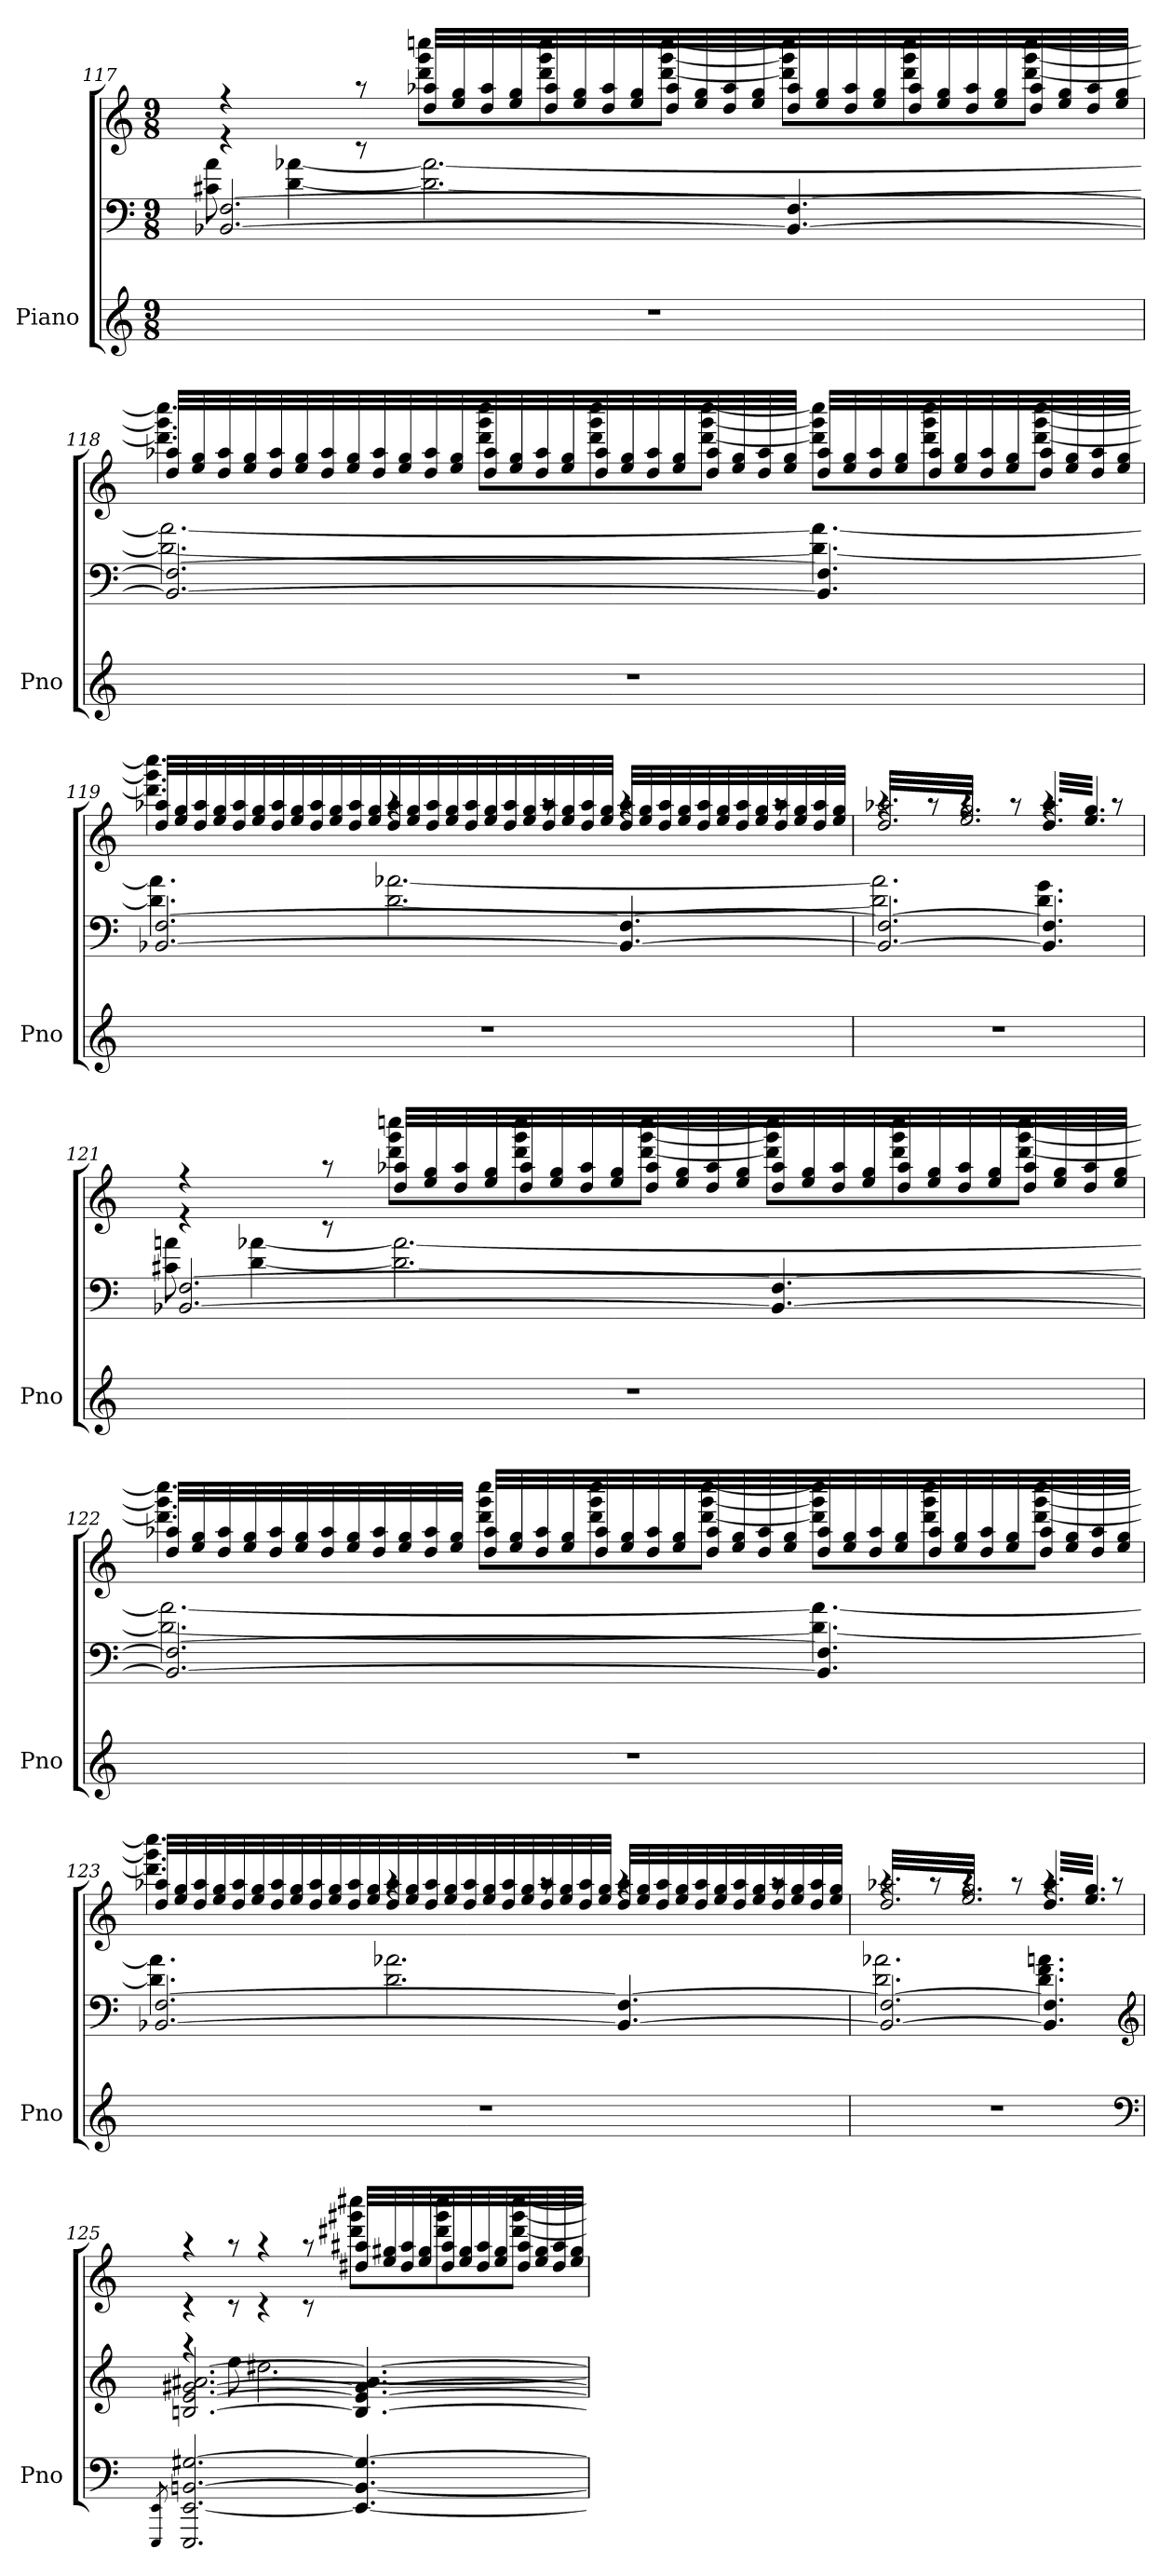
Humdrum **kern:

**kern	**kern	**kern
*part1	*part1	*part1
*staff3	*staff2	*staff1
*I"Piano	*	*
*I'Pno	*	*
*clefG2	*clefF4	*clefG2
*k[]	*k[]	*k[]
*M9/8	*M9/8	*M9/8
=117	=117	=117
*	*^	*^
8%9r	[2.BB-X [2.F	8c#X 8a	4r	4r
.	.	[4d [4a-X	.	.
.	.	.	8rc	8raa
.	.	2.d_ 2.a-_	32dd 32aa-XLLL	8ddd 8ggg 8ccccnL
.	.	.	32ee 32gg	.
.	.	.	32dd 32aa-	.
.	.	.	32ee 32gg	.
.	.	.	32dd 32aa-	8ddd 8ggg 8cccc
.	.	.	32ee 32gg	.
.	.	.	32dd 32aa-	.
.	.	.	32ee 32gg	.
.	.	.	32dd 32aa-	[8ddd [8ggg [8ccccJ
.	.	.	32ee 32gg	.
.	.	.	32dd 32aa-	.
.	.	.	32ee 32gg	.
.	4.BB-_ 4.F_	.	32dd 32aa-	8ddd] 8ggg] 8cccc]L
.	.	.	32ee 32gg	.
.	.	.	32dd 32aa-	.
.	.	.	32ee 32gg	.
.	.	.	32dd 32aa-	8ddd 8ggg 8cccc
.	.	.	32ee 32gg	.
.	.	.	32dd 32aa-	.
.	.	.	32ee 32gg	.
.	.	.	32dd 32aa-	[8ddd [8ggg [8ccccJ
.	.	.	32ee 32gg	.
.	.	.	32dd 32aa-	.
.	.	.	32ee 32ggJJJ	.
=118	=118	=118	=118	=118
8%9r	2.BB-_ 2.F_	2.d_ 2.a-_	32dd 32aa-XLLL	4.ddd] 4.ggg] 4.cccc]
.	.	.	32ee 32gg	.
.	.	.	32dd 32aa-	.
.	.	.	32ee 32gg	.
.	.	.	32dd 32aa-	.
.	.	.	32ee 32gg	.
.	.	.	32dd 32aa-	.
.	.	.	32ee 32gg	.
.	.	.	32dd 32aa-	.
.	.	.	32ee 32gg	.
.	.	.	32dd 32aa-	.
.	.	.	32ee 32gg	.
.	.	.	32dd 32aa-	8ddd 8ggg 8ccccL
.	.	.	32ee 32gg	.
.	.	.	32dd 32aa-	.
.	.	.	32ee 32gg	.
.	.	.	32dd 32aa-	8ddd 8ggg 8cccc
.	.	.	32ee 32gg	.
.	.	.	32dd 32aa-	.
.	.	.	32ee 32gg	.
.	.	.	32dd 32aa-	[8ddd [8ggg [8ccccJ
.	.	.	32ee 32gg	.
.	.	.	32dd 32aa-	.
.	.	.	32ee 32ggJJJ	.
.	4.BB-] 4.F]	4.d_ 4.a-_	32dd 32aa-LLL	8ddd] 8ggg] 8cccc]L
.	.	.	32ee 32gg	.
.	.	.	32dd 32aa-	.
.	.	.	32ee 32gg	.
.	.	.	32dd 32aa-	8ddd 8ggg 8cccc
.	.	.	32ee 32gg	.
.	.	.	32dd 32aa-	.
.	.	.	32ee 32gg	.
.	.	.	32dd 32aa-	[8ddd [8ggg [8ccccJ
.	.	.	32ee 32gg	.
.	.	.	32dd 32aa-	.
.	.	.	32ee 32ggJJJ	.
=119	=119	=119	=119	=119
8%9r	[2.BB-X [2.F	4.d] 4.a-]	32dd 32aa-XLLL	4.ddd] 4.ggg] 4.cccc]
.	.	.	32ee 32gg	.
.	.	.	32dd 32aa-	.
.	.	.	32ee 32gg	.
.	.	.	32dd 32aa-	.
.	.	.	32ee 32gg	.
.	.	.	32dd 32aa-	.
.	.	.	32ee 32gg	.
.	.	.	32dd 32aa-	.
.	.	.	32ee 32gg	.
.	.	.	32dd 32aa-	.
.	.	.	32ee 32gg	.
.	.	[2.d [2.a-X	32dd 32aa-	4raa
.	.	.	32ee 32gg	.
.	.	.	32dd 32aa-	.
.	.	.	32ee 32gg	.
.	.	.	32dd 32aa-	.
.	.	.	32ee 32gg	.
.	.	.	32dd 32aa-	.
.	.	.	32ee 32gg	.
.	.	.	32dd 32aa-	8raa
.	.	.	32ee 32gg	.
.	.	.	32dd 32aa-	.
.	.	.	32ee 32ggJJJ	.
.	4.BB-_ 4.F_	.	32dd 32aa-LLL	4raa
.	.	.	32ee 32gg	.
.	.	.	32dd 32aa-	.
.	.	.	32ee 32gg	.
.	.	.	32dd 32aa-	.
.	.	.	32ee 32gg	.
.	.	.	32dd 32aa-	.
.	.	.	32ee 32gg	.
.	.	.	32dd 32aa-	8raa
.	.	.	32ee 32gg	.
.	.	.	32dd 32aa-	.
.	.	.	32ee 32ggJJJ	.
=120	=120	=120	=120	=120
*	*	*	*tremolo	*
8%9r	2.BB-_ 2.F_	2.d] 2.a-]	32dd 32aa-XLLL	4raa
.	.	.	32ee 32gg	.
.	.	.	32dd 32aa-X	.
.	.	.	32ee 32gg	.
.	.	.	32dd 32aa-X	.
.	.	.	32ee 32gg	.
.	.	.	32dd 32aa-X	.
.	.	.	32ee 32gg	.
.	.	.	32dd 32aa-X	8raa
.	.	.	32ee 32gg	.
.	.	.	32dd 32aa-X	.
.	.	.	32ee 32gg	.
.	.	.	32dd 32aa-X	4raa
.	.	.	32ee 32gg	.
.	.	.	32dd 32aa-X	.
.	.	.	32ee 32gg	.
.	.	.	32dd 32aa-X	.
.	.	.	32ee 32gg	.
.	.	.	32dd 32aa-X	.
.	.	.	32ee 32gg	.
.	.	.	32dd 32aa-X	8raa
.	.	.	32ee 32gg	.
.	.	.	32dd 32aa-X	.
.	.	.	32ee 32ggJJJ	.
.	4.BB-] 4.F]	4.d 4.g	32dd 32aa-LLL	4raa
.	.	.	32ee 32gg	.
.	.	.	32dd 32aa-	.
.	.	.	32ee 32gg	.
.	.	.	32dd 32aa-	.
.	.	.	32ee 32gg	.
.	.	.	32dd 32aa-	.
.	.	.	32ee 32gg	.
.	.	.	32dd 32aa-	8raa
.	.	.	32ee 32gg	.
.	.	.	32dd 32aa-	.
.	.	.	32ee 32ggJJJ	.
*	*	*	*Xtremolo	*
=121	=121	=121	=121	=121
8%9r	[2.BB-X [2.F	8c#X 8an	4r	4r
.	.	.	.	.
.	.	.	.	.
.	.	.	.	.
.	.	[4d [4a-X	.	.
.	.	.	.	.
.	.	.	8rc	8raa
.	.	2.d_ 2.a-_	32dd 32aa-XLLL	8ddd 8ggg 8ccccnL
.	.	.	32ee 32gg	.
.	.	.	32dd 32aa-	.
.	.	.	32ee 32gg	.
.	.	.	32dd 32aa-	8ddd 8ggg 8cccc
.	.	.	32ee 32gg	.
.	.	.	32dd 32aa-	.
.	.	.	32ee 32gg	.
.	.	.	32dd 32aa-	[8ddd [8ggg [8ccccJ
.	.	.	32ee 32gg	.
.	.	.	32dd 32aa-	.
.	.	.	32ee 32gg	.
.	4.BB-_ 4.F_	.	32dd 32aa-	8ddd] 8ggg] 8cccc]L
.	.	.	32ee 32gg	.
.	.	.	32dd 32aa-	.
.	.	.	32ee 32gg	.
.	.	.	32dd 32aa-	8ddd 8ggg 8cccc
.	.	.	32ee 32gg	.
.	.	.	32dd 32aa-	.
.	.	.	32ee 32gg	.
.	.	.	32dd 32aa-	[8ddd [8ggg [8ccccJ
.	.	.	32ee 32gg	.
.	.	.	32dd 32aa-	.
.	.	.	32ee 32ggJJJ	.
=122	=122	=122	=122	=122
8%9r	2.BB-_ 2.F_	2.d_ 2.a-_	32dd 32aa-XLLL	4.ddd] 4.ggg] 4.cccc]
.	.	.	32ee 32gg	.
.	.	.	32dd 32aa-	.
.	.	.	32ee 32gg	.
.	.	.	32dd 32aa-	.
.	.	.	32ee 32gg	.
.	.	.	32dd 32aa-	.
.	.	.	32ee 32gg	.
.	.	.	32dd 32aa-	.
.	.	.	32ee 32gg	.
.	.	.	32dd 32aa-	.
.	.	.	32ee 32ggJJJ	.
.	.	.	32dd 32aa-LLL	8ddd 8ggg 8ccccL
.	.	.	32ee 32gg	.
.	.	.	32dd 32aa-	.
.	.	.	32ee 32gg	.
.	.	.	32dd 32aa-	8ddd 8ggg 8cccc
.	.	.	32ee 32gg	.
.	.	.	32dd 32aa-	.
.	.	.	32ee 32gg	.
.	.	.	32dd 32aa-	[8ddd [8ggg [8ccccJ
.	.	.	32ee 32gg	.
.	.	.	32dd 32aa-	.
.	.	.	32ee 32gg	.
.	4.BB-] 4.F]	4.d_ 4.a-_	32dd 32aa-	8ddd] 8ggg] 8cccc]L
.	.	.	32ee 32gg	.
.	.	.	32dd 32aa-	.
.	.	.	32ee 32gg	.
.	.	.	32dd 32aa-	8ddd 8ggg 8cccc
.	.	.	32ee 32gg	.
.	.	.	32dd 32aa-	.
.	.	.	32ee 32gg	.
.	.	.	32dd 32aa-	[8ddd [8ggg [8ccccJ
.	.	.	32ee 32gg	.
.	.	.	32dd 32aa-	.
.	.	.	32ee 32ggJJJ	.
=123	=123	=123	=123	=123
8%9r	[2.BB-X [2.F	4.d] 4.a-]	32dd 32aa-XLLL	4.ddd] 4.ggg] 4.cccc]
.	.	.	32ee 32gg	.
.	.	.	32dd 32aa-	.
.	.	.	32ee 32gg	.
.	.	.	32dd 32aa-	.
.	.	.	32ee 32gg	.
.	.	.	32dd 32aa-	.
.	.	.	32ee 32gg	.
.	.	.	32dd 32aa-	.
.	.	.	32ee 32gg	.
.	.	.	32dd 32aa-	.
.	.	.	32ee 32gg	.
.	.	2.d 2.a-X	32dd 32aa-	4raa
.	.	.	32ee 32gg	.
.	.	.	32dd 32aa-	.
.	.	.	32ee 32gg	.
.	.	.	32dd 32aa-	.
.	.	.	32ee 32gg	.
.	.	.	32dd 32aa-	.
.	.	.	32ee 32gg	.
.	.	.	32dd 32aa-	8raa
.	.	.	32ee 32gg	.
.	.	.	32dd 32aa-	.
.	.	.	32ee 32ggJJJ	.
.	4.BB-_ 4.F_	.	32dd 32aa-LLL	4raa
.	.	.	32ee 32gg	.
.	.	.	32dd 32aa-	.
.	.	.	32ee 32gg	.
.	.	.	32dd 32aa-	.
.	.	.	32ee 32gg	.
.	.	.	32dd 32aa-	.
.	.	.	32ee 32gg	.
.	.	.	32dd 32aa-	8raa
.	.	.	32ee 32gg	.
.	.	.	32dd 32aa-	.
.	.	.	32ee 32ggJJJ	.
=124	=124	=124	=124	=124
*	*	*	*tremolo	*
8%9r	2.BB-_ 2.F_	2.d 2.a-X	32dd 32aa-XLLL	4raa
.	.	.	32ee 32gg	.
.	.	.	32dd 32aa-X	.
.	.	.	32ee 32gg	.
.	.	.	32dd 32aa-X	.
.	.	.	32ee 32gg	.
.	.	.	32dd 32aa-X	.
.	.	.	32ee 32gg	.
.	.	.	32dd 32aa-X	8raa
.	.	.	32ee 32gg	.
.	.	.	32dd 32aa-X	.
.	.	.	32ee 32gg	.
.	.	.	32dd 32aa-X	4raa
.	.	.	32ee 32gg	.
.	.	.	32dd 32aa-X	.
.	.	.	32ee 32gg	.
.	.	.	32dd 32aa-X	.
.	.	.	32ee 32gg	.
.	.	.	32dd 32aa-X	.
.	.	.	32ee 32gg	.
.	.	.	32dd 32aa-X	8raa
.	.	.	32ee 32gg	.
.	.	.	32dd 32aa-X	.
.	.	.	32ee 32ggJJJ	.
.	4.BB-] 4.F]	4.d 4.f 4.an	32dd 32aa-LLL	4raa
.	.	.	32ee 32gg	.
.	.	.	32dd 32aa-	.
.	.	.	32ee 32gg	.
.	.	.	32dd 32aa-	.
.	.	.	32ee 32gg	.
.	.	.	32dd 32aa-	.
.	.	.	32ee 32gg	.
.	.	.	32dd 32aa-	8raa
.	.	.	32ee 32gg	.
.	.	.	32dd 32aa-	.
.	.	.	32ee 32ggJJJ	.
*	*	*	*Xtremolo	*
*clefF4	*clefG2	*	*	*
=125	=125	=125	=125	=125
8qEEE/ 8qEE/	.	.	.	.
2.EEE] 2.EE_ [2.BBn [2.G#X	[2.Bn [2.e [2.g#X [2.a#X	4raa	4rc	4raa
.	.	.	.	.
.	.	.	.	.
.	.	.	.	.
.	.	.	.	.
.	.	.	.	.
.	.	8ee	8rc	8raa
.	.	[2.dd#X	4rc	4raa
.	.	.	8rc	8raa
4.EE_ 4.BB_ 4.G#_	4.B_ 4.e_ 4.g#_ 4.a#_	.	32dd#X 32aa#XLLL	8ddd#X 8ggg#X 8cccc#XL
.	.	.	32ee 32gg#X	.
.	.	.	32dd# 32aa#	.
.	.	.	32ee 32gg#	.
.	.	.	32dd# 32aa#	8ddd# 8ggg# 8cccc#
.	.	.	32ee 32gg#	.
.	.	.	32dd# 32aa#	.
.	.	.	32ee 32gg#	.
.	.	.	32dd# 32aa#	[8ddd# [8ggg# [8cccc#J
.	.	.	32ee 32gg#	.
.	.	.	32dd# 32aa#	.
.	.	.	32ee 32gg#JJJ	.
*	*v	*v	*	*
*	*	*v	*v
=	=	=
*-	*-	*-
